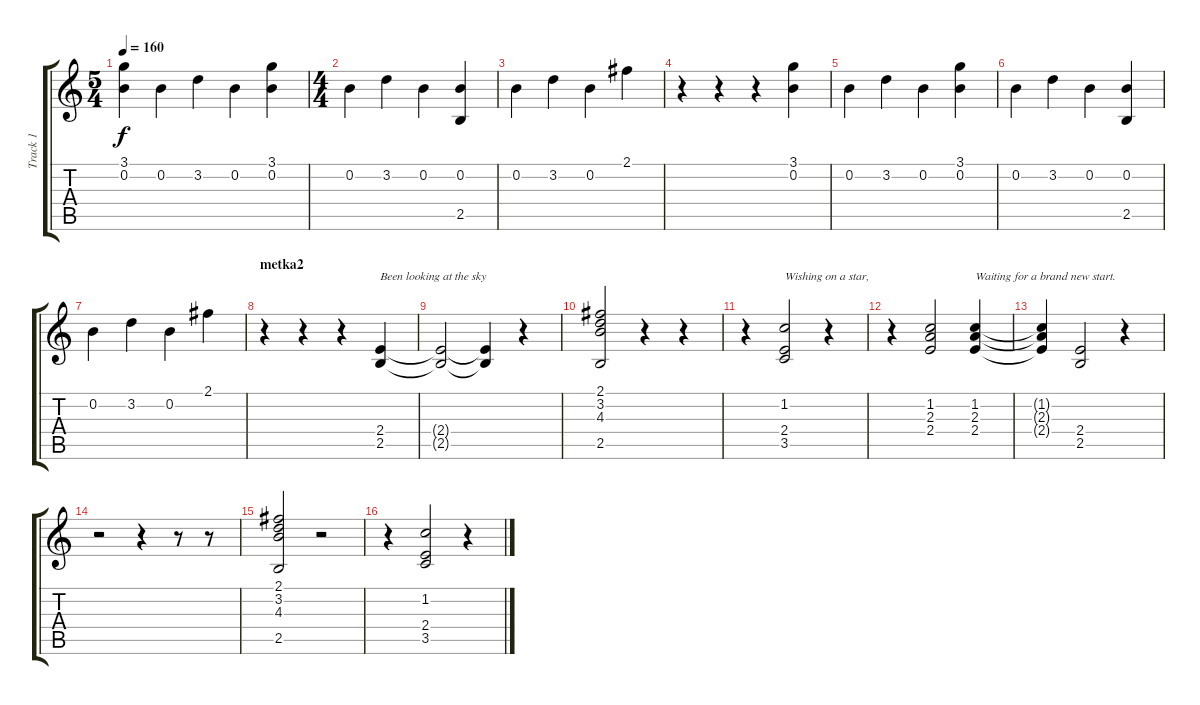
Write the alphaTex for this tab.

\track ("Track 1" "Track 1") {instrument acousticguitarsteel}
\staff {score tabs}
\tuning (E4 B3 G3 D3 A2 E2) {hide}
\ts (5 4)
\tempo 160
\clef g2
\ks c
(3.1 0.2).4{dy f instrument acousticguitarsteel} 0.2.4 3.2.4 0.2.4 (3.1 0.2).4 |
\ts (4 4)
0.2.4 3.2.4 0.2.4 (0.2 2.5).4 |
0.2.4 3.2.4 0.2.4 2.1.4 |
r.4 r.4 r.4 (3.1 0.2).4 |
0.2.4 3.2.4 0.2.4 (3.1 0.2).4 |
0.2.4 3.2.4 0.2.4 (0.2 2.5).4 |
0.2.4 3.2.4 0.2.4 2.1.4 |
\section ("" "metka2")
r.4 r.4 r.4 (2.4 2.5).4{txt "Been looking at the sky"} |
(2.4{t} 2.5{t}).2 (2.4{t} 2.5{t}).4 r.4 |
(2.1 3.2 4.3 2.5).2 r.4 r.4 |
r.4 (1.2 2.4 3.5).2{txt "Wishing on a star,"} r.4 |
r.4 (1.2 2.3 2.4).2 (1.2 2.3 2.4).4{txt "Waiting for a brand new start."} |
(1.2{t} 2.3{t} 2.4{t}).4 (2.4 2.5).2 r.4 |
r.2 r.4 r.8 r.8 |
(2.1 3.2 4.3 2.5).2 r.2 |
r.4 (1.2 2.4 3.5).2 r.4
